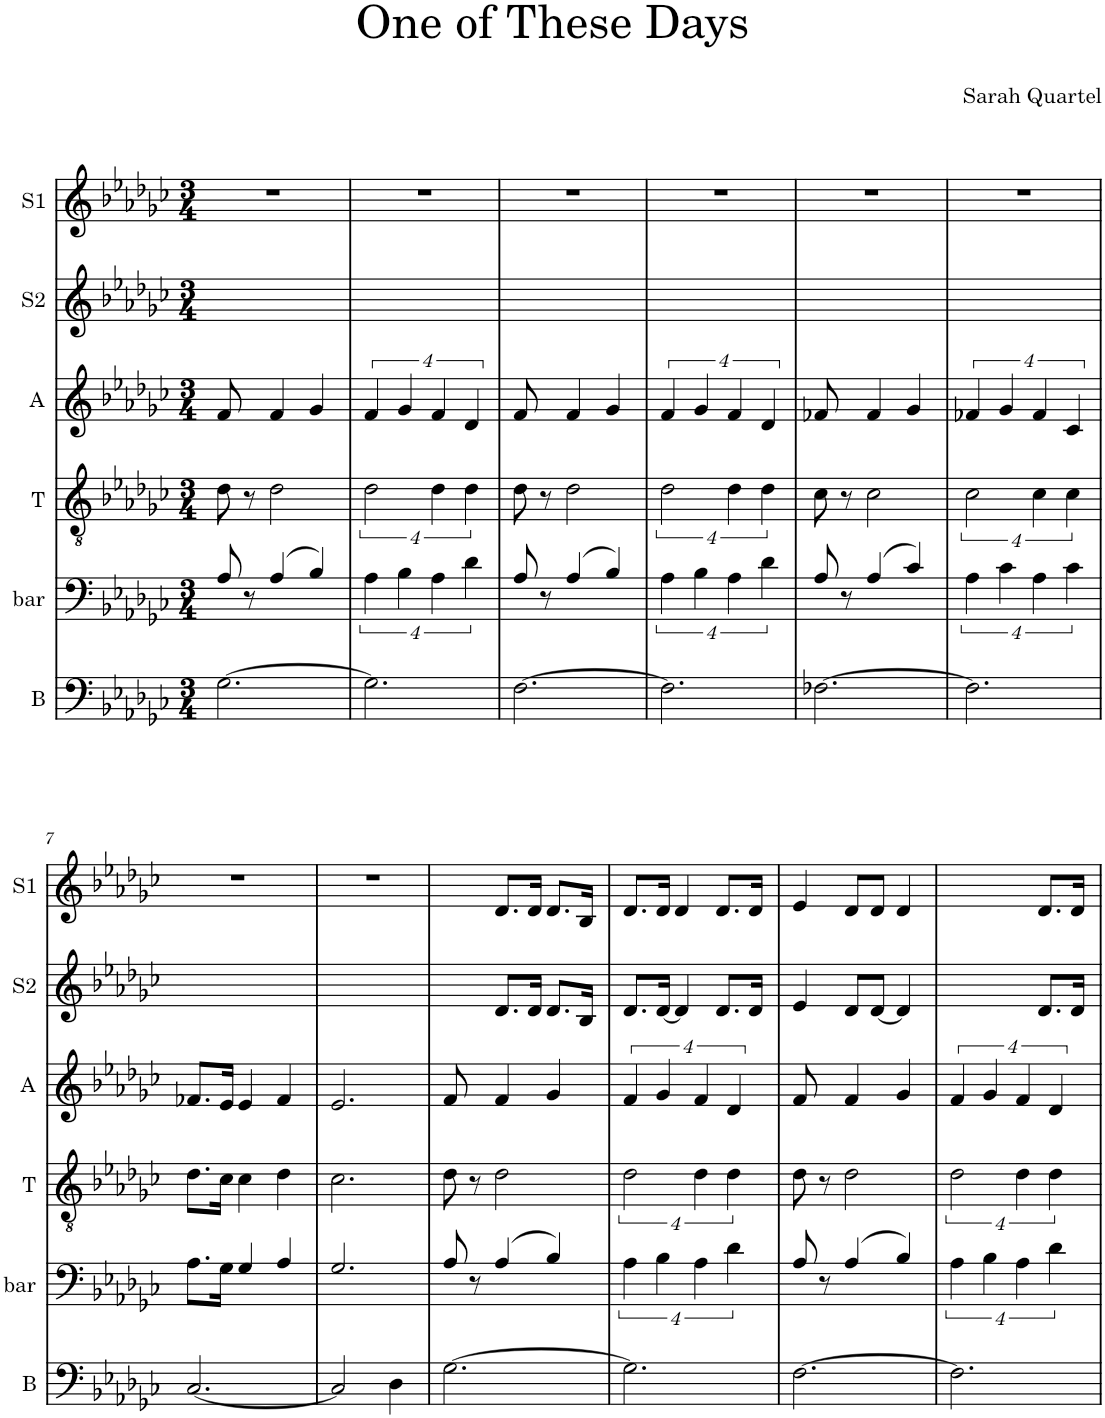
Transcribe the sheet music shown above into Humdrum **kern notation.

**kern	**kern	**kern	**kern	**kern	**kern
*part6	*part5	*part4	*part3	*part2	*part1
*staff6	*staff5	*staff4	*staff3	*staff2	*staff1
*I"B	*I"bar	*I"T	*I"A	*I"S2	*I"S1
*I'B	*I'bar	*I'T	*I'A	*I'S2	*I'S1
*clefF4	*clefF4	*clefGv2	*clefG2	*clefG2	*clefG2
*k[b-e-a-d-g-c-]	*k[b-e-a-d-g-c-]	*k[b-e-a-d-g-c-]	*k[b-e-a-d-g-c-]	*k[b-e-a-d-g-c-]	*k[b-e-a-d-g-c-]
*M3/4	*M3/4	*M3/4	*M3/4	*M3/4	*M3/4
=1	=1	=1	=1	=1	=1
[2.G-\	8A-/	8d-\	8f/	2.ryy	2.r
.	8r	8r	8ryy	.	.
.	(>4A-/	2d-\	4f/	.	.
.	4B-/)	.	4g-/	.	.
=2	=2	=2	=2	=2	=2
2.G-\]	16%3A-\	8%3d-\	16%3f/	2.ryy	2.r
.	16%3B-\	.	16%3g-/	.	.
.	16%3A-\	16%3d-\	16%3f/	.	.
.	16%3d-\	16%3d-\	16%3d-/	.	.
=3	=3	=3	=3	=3	=3
[2.F\	8A-/	8d-\	8f/	2.ryy	2.r
.	8r	8r	8ryy	.	.
.	(>4A-/	2d-\	4f/	.	.
.	4B-/)	.	4g-/	.	.
=4	=4	=4	=4	=4	=4
2.F\]	16%3A-\	8%3d-\	16%3f/	2.ryy	2.r
.	16%3B-\	.	16%3g-/	.	.
.	16%3A-\	16%3d-\	16%3f/	.	.
.	16%3d-\	16%3d-\	16%3d-/	.	.
=5	=5	=5	=5	=5	=5
[2.F-X\	8A-/	8c-\	8f-X/	2.ryy	2.r
.	8r	8r	8ryy	.	.
.	(>4A-/	2c-\	4f-/	.	.
.	4c-/)	.	4g-/	.	.
=6	=6	=6	=6	=6	=6
2.F-\]	16%3A-\	8%3c-\	16%3f-X/	2.ryy	2.r
.	16%3c-\	.	16%3g-/	.	.
.	16%3A-\	16%3c-\	16%3f-/	.	.
.	16%3c-\	16%3c-\	16%3c-/	.	.
!!LO:LB:g=z
=7	=7	=7	=7	=7	=7
[2.C-/	8.A-\L	8.d-\L	8.f-X/L	2.ryy	2.r
.	16G-\Jk	16c-\Jk	16e-/Jk	.	.
.	4G-/	4c-\	4e-/	.	.
.	4A-/	4d-\	4f-/	.	.
=8	=8	=8	=8	=8	=8
2C-/]	2.G-/	2.c-\	2.e-/	2.rgyy	2.r
4D-\	.	.	.	.	.
=9	=9	=9	=9	=9	=9
[2.G-\	8A-/	8d-\	8f/	4ryy	4ryy
.	8r	8r	8ryy	.	.
.	(>4A-/	2d-\	4f/	8.d-/L	8.d-/L
.	.	.	.	16d-/Jk	16d-/Jk
.	4B-/)	.	4g-/	8.d-/L	8.d-/L
.	.	.	.	16B-/Jk	16B-/Jk
=10	=10	=10	=10	=10	=10
2.G-\]	16%3A-\	8%3d-\	16%3f/	8.d-/L	8.d-/L
.	16%3B-\	.	16%3g-/	[<16d-/Jk	16d-/Jk
.	.	.	.	4d-/]	4d-/
.	16%3A-\	16%3d-\	16%3f/	.	.
.	.	.	.	8.d-/L	8.d-/L
.	16%3d-\	16%3d-\	16%3d-/	.	.
.	.	.	.	16d-/Jk	16d-/Jk
=11	=11	=11	=11	=11	=11
[2.F\	8A-/	8d-\	8f/	4e-/	4e-/
.	8r	8r	8ryy	.	.
.	(>4A-/	2d-\	4f/	8d-/L	8d-/L
.	.	.	.	[<8d-/J	8d-/J
.	4B-/)	.	4g-/	4d-/]	4d-/
=12	=12	=12	=12	=12	=12
2.F\]	16%3A-\	8%3d-\	16%3f/	2ryy	2ryy
.	16%3B-\	.	16%3g-/	.	.
.	16%3A-\	16%3d-\	16%3f/	.	.
.	.	.	.	8.d-/L	8.d-/L
.	16%3d-\	16%3d-\	16%3d-/	.	.
.	.	.	.	16d-/Jk	16d-/Jk
=	=	=	=	=	=
*-	*-	*-	*-	*-	*-
